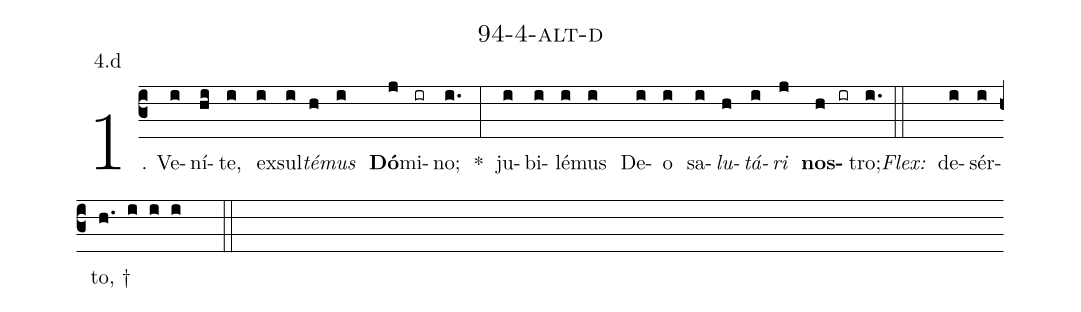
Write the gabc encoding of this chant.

name: 94-4-alt-d;
annotation: 4.d;
%%
(c3)1. Ve(i)ní(hi)te,(i) ex(i)sul(i)<i>té</i>(h)<i>mus</i>(i) <b>Dó</b>(j)mi(ir)no;(i.) *(:) ju(i)bi(i)lé(i)mus(i) De(i)o(i) sa(i)<i>lu</i>(h)<i>tá</i>(i)<i>ri</i>(j) <b>nos</b>(h ir)tro;(i.) (::)
<i>Flex:</i>()  de(i)sér(i)to, †(h. i i i  ::)
